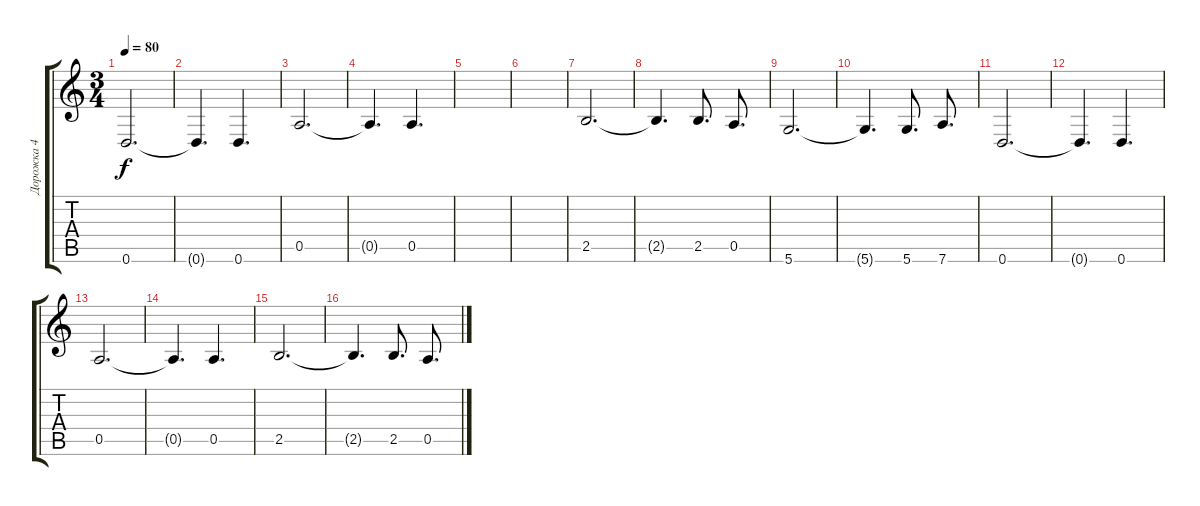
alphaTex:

\track ("Дорожка 4" "Дорожка 4") {instrument electricguitarjazz}
\staff {score tabs}
\tuning (E4 B3 G3 D3 A2 D2) {hide}
\ts (3 4)
\tempo 80
\clef g2
\ks c
0.6.2{d dy f} |
0.6{t}.4{d} 0.6.4{d} |
0.5.2{d} |
0.5{t}.4{d} 0.5.4{d} |
|
|
2.5.2{d} |
2.5{t}.4{d} 2.5.8{d} 0.5.8{d} |
5.6.2{d} |
5.6{t}.4{d} 5.6.8{d} 7.6.8{d} |
0.6.2{d} |
0.6{t}.4{d} 0.6.4{d} |
0.5.2{d} |
0.5{t}.4{d} 0.5.4{d} |
2.5.2{d} |
2.5{t}.4{d} 2.5.8{d} 0.5.8{d}
